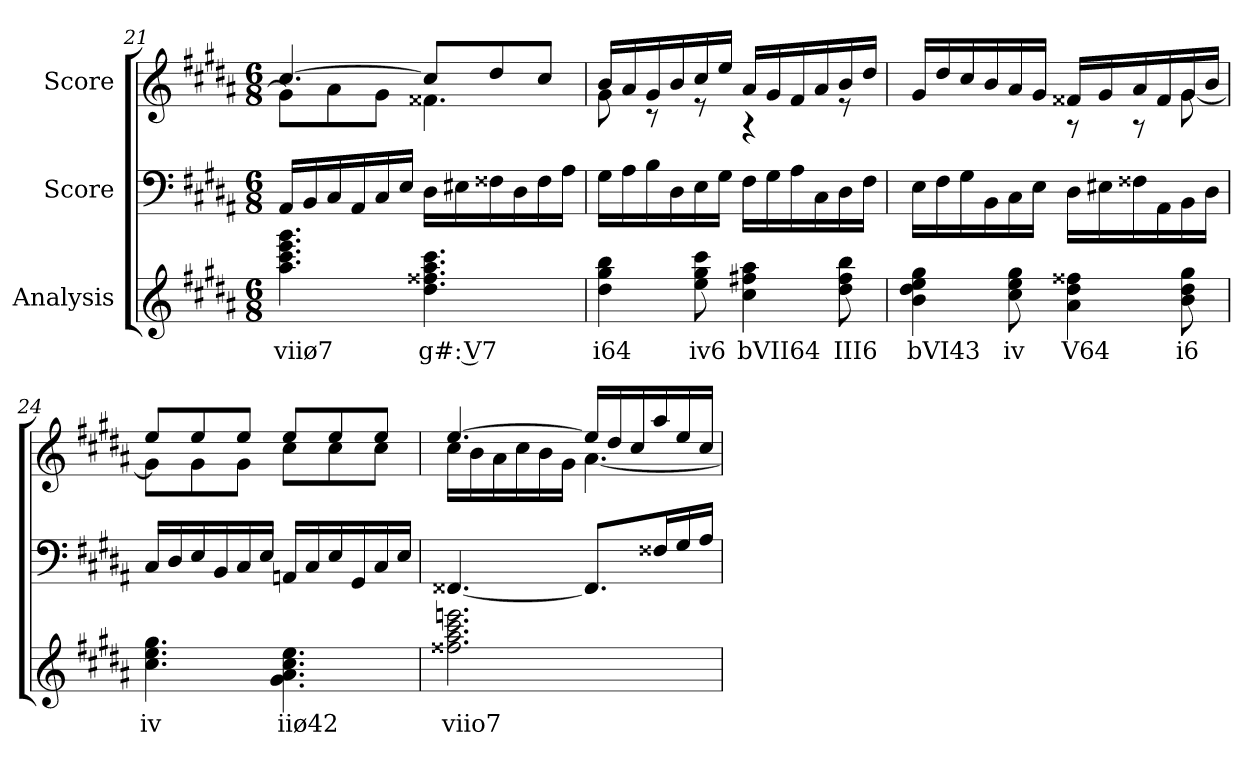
**kern	**text	**kern	**kern
*part3	*part3	*part2	*part1
*staff3	*staff3	*staff2	*staff1
*I"Analysis	*	*I"Score	*I"Score
*	*	*clefF4	*clefG2
*k[f#c#g#d#a#]	*	*k[f#c#g#d#a#]	*k[f#c#g#d#a#]
*M6/8	*	*M6/8	*M6/8
=21	=21	=21	=21
*	*	*	*^
4.aa# 4.ccc# 4.eee 4.ggg#	viiø7	16AA#/LL	[4.cc#/	8g#\L]
.	.	16BB/	.	.
.	.	16C#/	.	8a#\
.	.	16AA#/	.	.
.	.	16C#/	.	8g#\J
.	.	16E/JJ	.	.
4.dd# 4.ff##X 4.aa# 4.ccc#	g#: V7	16D#\LL	8cc#/L]	4.f##X\
.	.	16E#X\	.	.
.	.	16F##X\	8dd#/	.
.	.	16D#\	.	.
.	.	16F##\	8cc#/J	.
.	.	16A#\JJ	.	.
=22	=22	=22	=22	=22
4dd# 4gg# 4bb	i64	16G#\LL	16b/LL	8g#\
.	.	16A#\	16a#/	.
.	.	16B\	16g#/	8r
.	.	16D#\	16b/	.
8ee 8gg# 8ccc#	iv6	16E\	16cc#/	8r
.	.	16G#\JJ	16ee/JJ	.
4cc# 4ff#X 4aa#	bVII64	16F#\LL	16a#/LL	4r
.	.	16G#\	16g#/	.
.	.	16A#\	16f#/	.
.	.	16C#\	16a#/	.
8dd# 8ff# 8bb	III6	16D#\	16b/	8r
.	.	16F#\JJ	16dd#/JJ	.
!!LO:LB:g=z	!!
=23	=23	=23	=23	=23
*	*	*^	*	*
4b 4dd# 4ee 4gg#	bVI43	4.ryy	16E\LL	16g#/LL	4.ryy
.	.	.	16F#\	16dd#/	.
.	.	.	16G#\	16cc#/	.
.	.	.	16BB\	16b/	.
8cc# 8ee 8gg#	iv	.	16C#\	16a#/	.
.	.	.	16E\JJ	16g#/JJ	.
4a# 4dd# 4ff##X	V64	4.ryy	16D#\LL	16f##X/LL	8r
.	.	.	16E#X\	16g#/	.
.	.	.	16F##X\	16a#/	8r
.	.	.	16AA#\	16f##/	.
8b 8dd# 8gg#	i6	.	16BB\	16g#/	[8g#\
.	.	.	16D#\JJ	16b/JJ	.
*	*	*v	*v	*	*
=24	=24	=24	=24	=24
4.cc# 4.ee 4.gg#	iv	16C#/LL	8ee/L	8g#\L]
.	.	16D#/	.	.
.	.	16E/	8ee/	8g#\
.	.	16BB/	.	.
.	.	16C#/	8ee/J	8g#\J
.	.	16E/JJ	.	.
4.g# 4.a# 4.cc# 4.ee	iiø42	16AAn/LL	8ee/L	8cc#\L
.	.	16C#/	.	.
.	.	16E/	8ee/	8cc#\
.	.	16GG#/	.	.
.	.	16C#/	8ee/J	8cc#\J
.	.	16E/JJ	.	.
=25	=25	=25	=25	=25
2.ff##X 2.aa# 2.ccc# 2.eeen	viio7	[4.FF##X/	[4.ee/	16cc#\LL
.	.	.	.	16b\
.	.	.	.	16a#\
.	.	.	.	16cc#\
.	.	.	.	16b\
.	.	.	.	16g#\JJ
.	.	8.FF##/L]	16ee/LL]	[4.a#\
.	.	.	16dd#/	.
.	.	.	16cc#/	.
.	.	16F##X/L	16aa#/	.
.	.	16G#/	16ee/	.
.	.	16A#/JJ	16cc#/JJ	.
*	*	*	*v	*v
=	=	=	=
*-	*-	*-	*-
